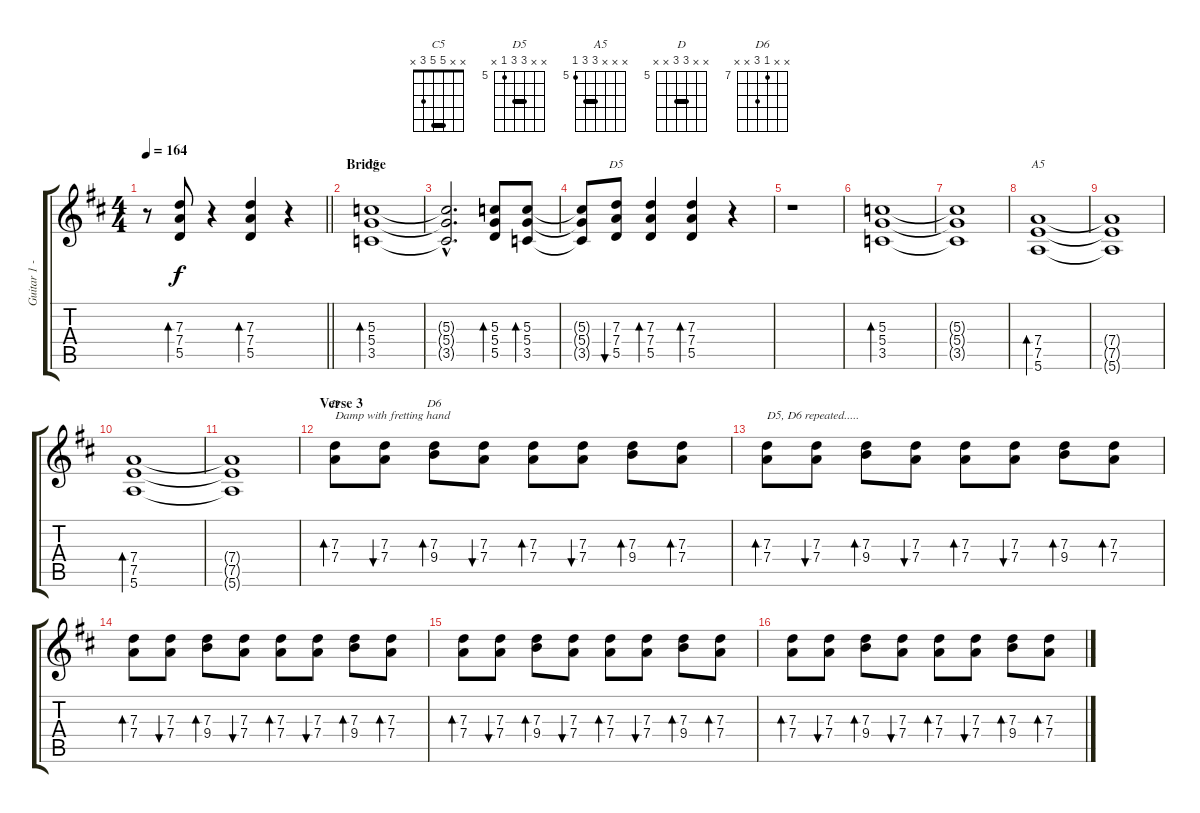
\track ("Guitar 1 - Frey" "Guitar 1 -") {instrument distortionguitar}
\staff {score tabs}
\tuning (E4 B3 G3 D3 A2 E2) {hide}
\chord ("C5" x x 5 5 3 x) {barre 5}
\chord ("D5" x x 7 7 5 x) {firstfret 5 barre 7}
\chord ("A5" x x x 7 7 5) {firstfret 5 barre 7}
\chord ("D" x x 7 7 x x) {firstfret 5 barre 7}
\chord ("D6" x x 7 9 x x) {firstfret 7}
\ts (4 4)
\tempo 164
\clef g2
\barLineRight lightlight
\ks d
r.8{dy f} (7.3 7.4 5.5).8{bd 60} r.4 (7.3 7.4 5.5).4{bd 60} r.4 |
\section ("" "Bridge")
(5.3 5.4 3.5).1{bd 60 ch "C5" volume 8} |
(5.3{hac t} 5.4{hac t} 3.5{hac t}).2{d} (5.3 5.4 5.5).8{bd 60} (5.3 5.4 3.5).8{bd 60} |
(5.3{t} 5.4{t} 3.5{t}).8 (7.3 7.4 5.5).8{bu 60 ch "D5"} (7.3 7.4 5.5).4{bd 60} (7.3 7.4 5.5).4{bd 60} r.4 |
r.1 |
(5.3 5.4 3.5).1{bd 60} |
(5.3{t} 5.4{t} 3.5{t}).1 |
(7.4 7.5 5.6).1{bd 60 ch "A5"} |
(7.4{t} 7.5{t} 5.6{t}).1 |
(7.4 7.5 5.6).1{bd 60} |
(7.4{t} 7.5{t} 5.6{t}).1 |
\section ("" "Verse 3")
(7.3 7.4).8{bd 30 ch "D" txt "Damp with fretting hand" volume 7} (7.3 7.4).8{bu 30} (7.3 9.4).8{bd 30 ch "D6"} (7.3 7.4).8{bu 30} (7.3 7.4).8{bd 30} (7.3 7.4).8{bu 30} (7.3 9.4).8{bd 30} (7.3 7.4).8{bd 30} |
(7.3 7.4).8{bd 30 txt "D5, D6 repeated....."} (7.3 7.4).8{bu 30} (7.3 9.4).8{bd 30} (7.3 7.4).8{bu 30} (7.3 7.4).8{bd 30} (7.3 7.4).8{bu 30} (7.3 9.4).8{bd 30} (7.3 7.4).8{bd 30} |
(7.3 7.4).8{bd 30} (7.3 7.4).8{bu 30} (7.3 9.4).8{bd 30} (7.3 7.4).8{bu 30} (7.3 7.4).8{bd 30} (7.3 7.4).8{bu 30} (7.3 9.4).8{bd 30} (7.3 7.4).8{bd 30} |
(7.3 7.4).8{bd 30} (7.3 7.4).8{bu 30} (7.3 9.4).8{bd 30} (7.3 7.4).8{bu 30} (7.3 7.4).8{bd 30} (7.3 7.4).8{bu 30} (7.3 9.4).8{bd 30} (7.3 7.4).8{bd 30} |
(7.3 7.4).8{bd 30} (7.3 7.4).8{bu 30} (7.3 9.4).8{bd 30} (7.3 7.4).8{bu 30} (7.3 7.4).8{bd 30} (7.3 7.4).8{bu 30} (7.3 9.4).8{bd 30} (7.3 7.4).8{bd 30}
